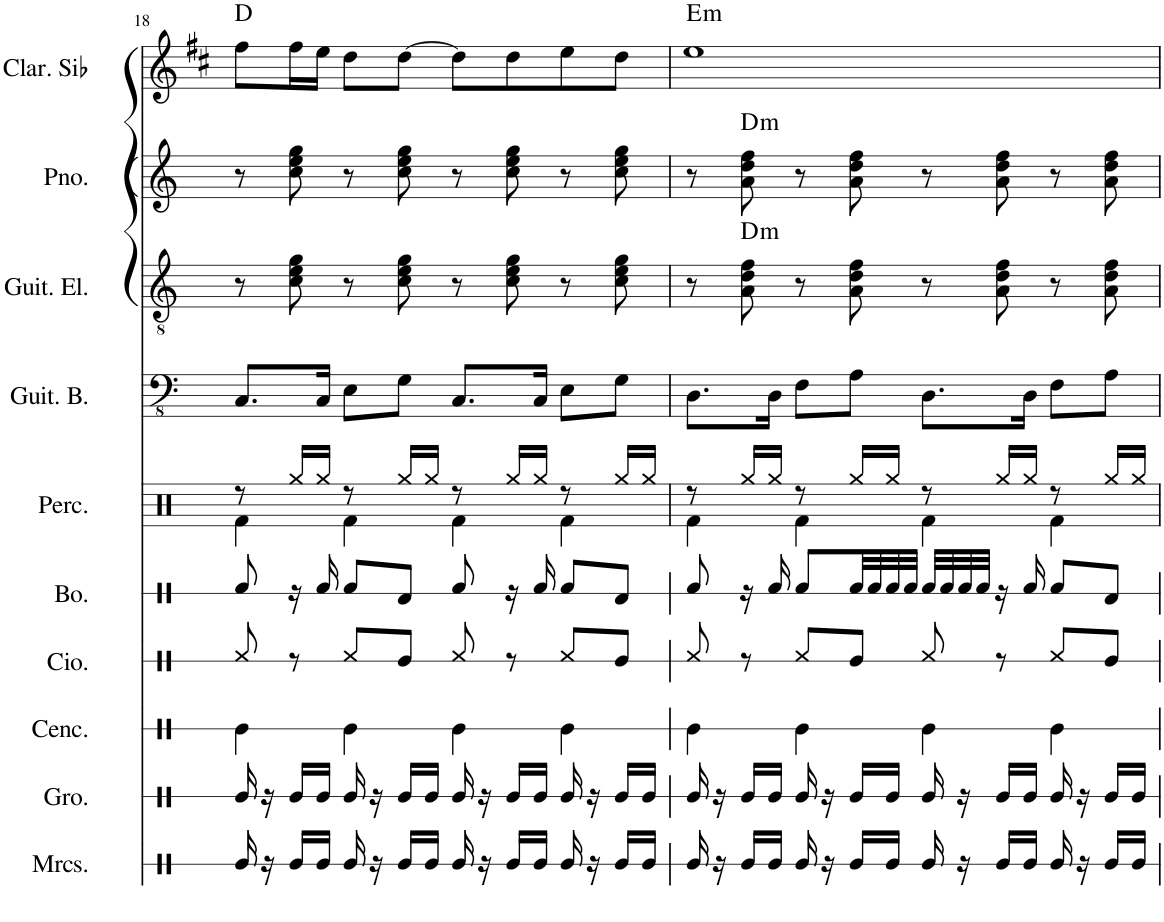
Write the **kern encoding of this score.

**kern	**kern	**kern	**kern	**kern	**kern	**kern	**kern	**harte	**kern	**harte	**kern	**harte
*part10	*part9	*part8	*part7	*part6	*part5	*part4	*part3	*part3	*part2	*part2	*part1	*part1
*staff10	*staff9	*staff8	*staff7	*staff6	*staff5	*staff4	*staff3	*	*staff2	*	*staff1	*
*I"Maracas	*I"Güiro	*I"Cencerro	*I"Congas	*I"Bongos	*I"Set de percusión	*I"Bajo eléctrico	*I"Guitarra eléctrica	*	*I"Piano	*	*I"Clarinette en Sib	*
*I'Mrcs.	*I'Gro.	*I'Cenc.	*	*I'Bo.	*I'Perc.	*	*I'Guit. El.	*	*I'Pno.	*	*I'Clar. Sib	*
!!LO:PB:g=z
*clefX	*clefX	*clefX	*clefX	*clefX	*clefX	*clefFv4	*clefGv2	*	*clefG2	*	*clefG2	*
*	*	*	*	*	*	*	*	*	*	*	*Trd1c2	*
*k[]	*k[]	*k[]	*k[]	*k[]	*k[]	*k[]	*k[]	*	*k[]	*	*k[f#c#]	*
*M4/4	*M4/4	*M4/4	*M4/4	*M4/4	*M4/4	*M4/4	*M4/4	*	*M4/4	*	*M4/4	*
=18	=18	=18	=18	=18	=18	=18	=18	=18	=18	=18	=18	=18
*	*	*	*	*	*^	*	*	*	*	*	*	*
16Re/	16Re/	4Re\	8Rf/	8Rf/	8r	4Rf\	8.CC/L	8r	.	8r	.	8ff#\L	D:maj
16r	16r	.	.	.	.	.	.	.	.	.	.	.	.
16Re/LL	16Re/LL	.	8r	16r	16Rgg/LL	.	.	8c\ 8e\ 8g\	.	8cc\ 8ee\ 8gg\	.	16ff#\L	.
16Re/JJ	16Re/JJ	.	.	16Rf/	16Rgg/JJ	.	16CC/Jk	.	.	.	.	16ee\JJ	.
16Re/	16Re/	4Re\	8Rf/L	8Rf/L	8r	4Rf\	8EE\L	8r	.	8r	.	8dd\L	.
16r	16r	.	.	.	.	.	.	.	.	.	.	.	.
16Re/LL	16Re/LL	.	8Re/J	8Rd/J	16Rgg/LL	.	8GG\J	8c\ 8e\ 8g\	.	8cc\ 8ee\ 8gg\	.	[8dd\J	.
16Re/JJ	16Re/JJ	.	.	.	16Rgg/JJ	.	.	.	.	.	.	.	.
16Re/	16Re/	4Re\	8Rf/	8Rf/	8r	4Rf\	8.CC/L	8r	.	8r	.	8dd\L]	.
16r	16r	.	.	.	.	.	.	.	.	.	.	.	.
16Re/LL	16Re/LL	.	8r	16r	16Rgg/LL	.	.	8c\ 8e\ 8g\	.	8cc\ 8ee\ 8gg\	.	8dd\	.
16Re/JJ	16Re/JJ	.	.	16Rf/	16Rgg/JJ	.	16CC/Jk	.	.	.	.	.	.
16Re/	16Re/	4Re\	8Rf/L	8Rf/L	8r	4Rf\	8EE\L	8r	.	8r	.	8ee\	.
16r	16r	.	.	.	.	.	.	.	.	.	.	.	.
16Re/LL	16Re/LL	.	8Re/J	8Rd/J	16Rgg/LL	.	8GG\J	8c\ 8e\ 8g\	.	8cc\ 8ee\ 8gg\	.	8dd\J	.
16Re/JJ	16Re/JJ	.	.	.	16Rgg/JJ	.	.	.	.	.	.	.	.
=19	=19	=19	=19	=19	=19	=19	=19	=19	=19	=19	=19	=19	=19
!	!	!	!	!	!	!	!	!	!	!	!	!	!LO:H:kt=m
16Re/	16Re/	4Re\	8Rf/	8Rf/	8r	4Rf\	8.DD\L	8r	.	8r	.	1ee	E:min
16r	16r	.	.	.	.	.	.	.	.	.	.	.	.
!	!	!	!	!	!	!	!	!	!LO:H:kt=m	!	!LO:H:kt=m	!	!
16Re/LL	16Re/LL	.	8r	16r	16Rgg/LL	.	.	8A\ 8d\ 8f\	D:min	8a\ 8dd\ 8ff\	D:min	.	.
16Re/JJ	16Re/JJ	.	.	16Rf/	16Rgg/JJ	.	16DD\Jk	.	.	.	.	.	.
16Re/	16Re/	4Re\	8Rf/L	8Rf/L	8r	4Rf\	8FF\L	8r	.	8r	.	.	.
16r	16r	.	.	.	.	.	.	.	.	.	.	.	.
16Re/LL	16Re/LL	.	8Re/J	32Rf/LL	16Rgg/LL	.	8AA\J	8A\ 8d\ 8f\	.	8a\ 8dd\ 8ff\	.	.	.
.	.	.	.	32Rf/	.	.	.	.	.	.	.	.	.
16Re/JJ	16Re/JJ	.	.	32Rf/	16Rgg/JJ	.	.	.	.	.	.	.	.
.	.	.	.	32Rf/JJJ	.	.	.	.	.	.	.	.	.
16Re/	16Re/	4Re\	8Rf/	32Rf/LLL	8r	4Rf\	8.DD\L	8r	.	8r	.	.	.
.	.	.	.	32Rf/	.	.	.	.	.	.	.	.	.
16r	16r	.	.	32Rf/	.	.	.	.	.	.	.	.	.
.	.	.	.	32Rf/JJJ	.	.	.	.	.	.	.	.	.
16Re/LL	16Re/LL	.	8r	16r	16Rgg/LL	.	.	8A\ 8d\ 8f\	.	8a\ 8dd\ 8ff\	.	.	.
16Re/JJ	16Re/JJ	.	.	16Rf/	16Rgg/JJ	.	16DD\Jk	.	.	.	.	.	.
16Re/	16Re/	4Re\	8Rf/L	8Rf/L	8r	4Rf\	8FF\L	8r	.	8r	.	.	.
16r	16r	.	.	.	.	.	.	.	.	.	.	.	.
16Re/LL	16Re/LL	.	8Re/J	8Rd/J	16Rgg/LL	.	8AA\J	8A\ 8d\ 8f\	.	8a\ 8dd\ 8ff\	.	.	.
16Re/JJ	16Re/JJ	.	.	.	16Rgg/JJ	.	.	.	.	.	.	.	.
*	*	*	*	*	*v	*v	*	*	*	*	*	*	*
=	=	=	=	=	=	=	=	=	=	=	=	=
*-	*-	*-	*-	*-	*-	*-	*-	*-	*-	*-	*-	*-
